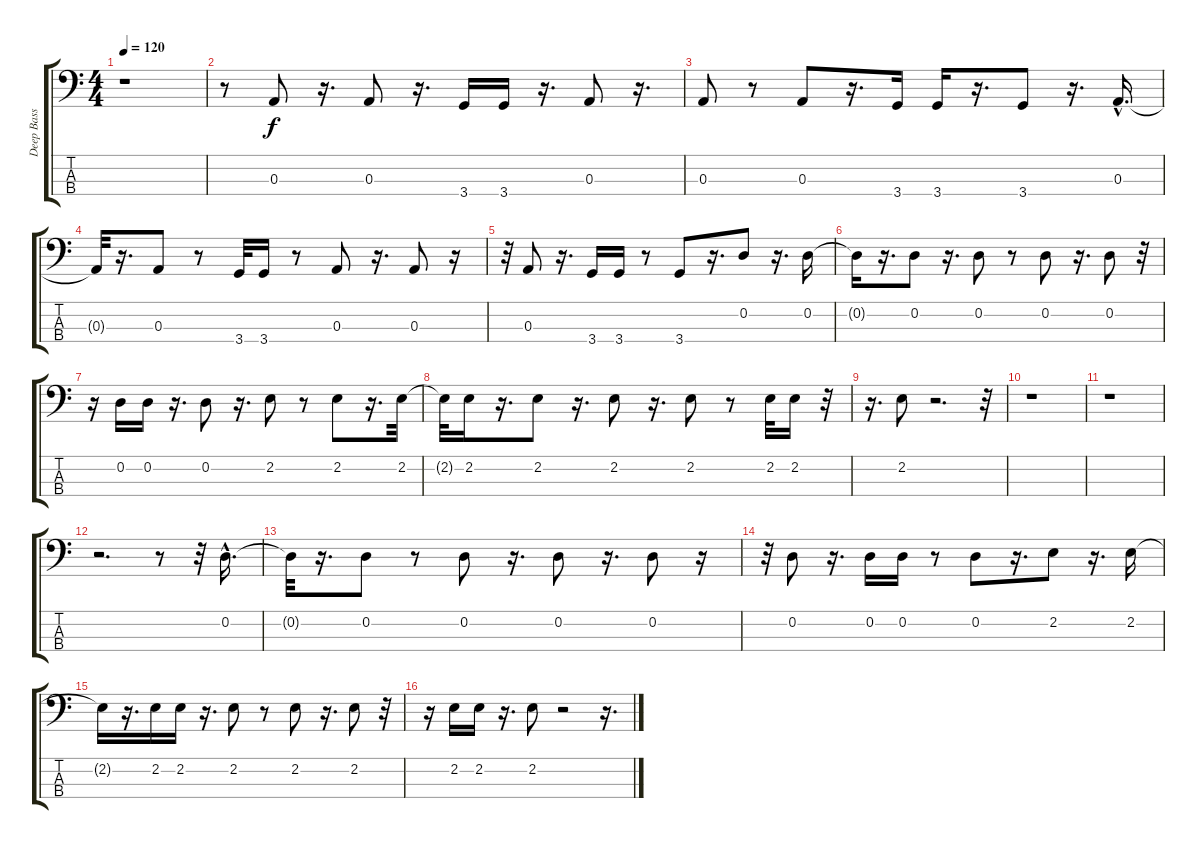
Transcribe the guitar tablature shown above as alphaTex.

\track ("Deep Bass" "Deep Bass") {instrument fretlessbass}
\staff {score tabs}
\tuning (G2 D2 A1 E1) {hide}
\ts (4 4)
\tempo 120
\clef f4
\ks c
r.1{dy f} |
r.8 0.3.8 r.16{d} 0.3.8 r.16{d} 3.4.16 3.4.16 r.16{d} 0.3.8 r.16{d} |
0.3.8 r.8 0.3.8 r.16{d} 3.4.16 3.4.16 r.16{d} 3.4.8 r.16{d} 0.3{hac}.16{d} |
0.3{t}.32 r.16{d} 0.3.8 r.8 3.4.32 3.4.16 r.8 0.3.8 r.16{d} 0.3.8 r.16 |
r.32 0.3.8 r.16{d} 3.4.16 3.4.16 r.8 3.4.8 r.16{d} 0.2.8 r.16{d} 0.2.16 |
0.2{t}.16 r.16{d} 0.2.8 r.16{d} 0.2.8 r.8 0.2.8 r.16{d} 0.2.8 r.32 |
r.16 0.2.16 0.2.16 r.16{d} 0.2.8 r.16{d} 2.2.8 r.8 2.2.8 r.16{d} 2.2.32 |
2.2{t}.32 2.2.16 r.16{d} 2.2.8 r.16{d} 2.2.8 r.16{d} 2.2.8 r.8 2.2.32 2.2.16 r.32 |
r.16{d} 2.2.8 r.2{d} r.32 |
r.1 |
r.1 |
r.2{d} r.8 r.32 0.2{hac}.16{d} |
0.2{t}.32 r.16{d} 0.2.8 r.8 0.2.8 r.16{d} 0.2.8 r.16{d} 0.2.8 r.16 |
r.32 0.2.8 r.16{d} 0.2.16 0.2.16 r.8 0.2.8 r.16{d} 2.2.8 r.16{d} 2.2.16 |
2.2{t}.16 r.16{d} 2.2.16 2.2.16 r.16{d} 2.2.8 r.8 2.2.8 r.16{d} 2.2.8 r.32 |
r.16 2.2.16 2.2.16 r.16{d} 2.2.8 r.2 r.16{d}
